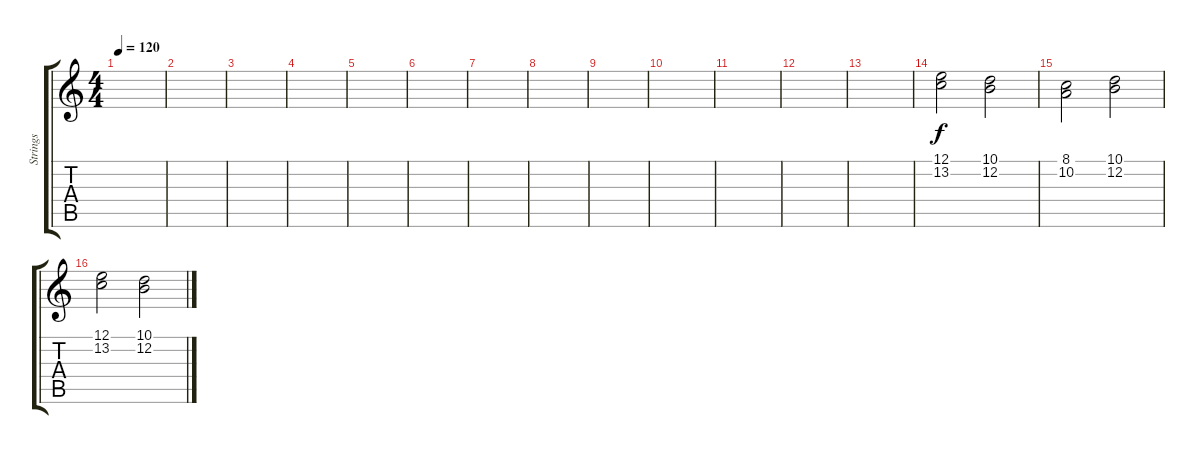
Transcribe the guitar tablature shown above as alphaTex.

\track ("Strings" "Strings") {instrument tremolostrings}
\staff {score tabs}
\tuning (E4 B3 G3 D3 A2 E2) {hide}
\ts (4 4)
\tempo 120
\clef g2
\ks c
|
|
|
|
|
|
|
|
|
|
|
|
|
(12.1 13.2).2 (10.1 12.2).2 |
(8.1 10.2).2 (10.1 12.2).2 |
(12.1 13.2).2 (10.1 12.2).2
